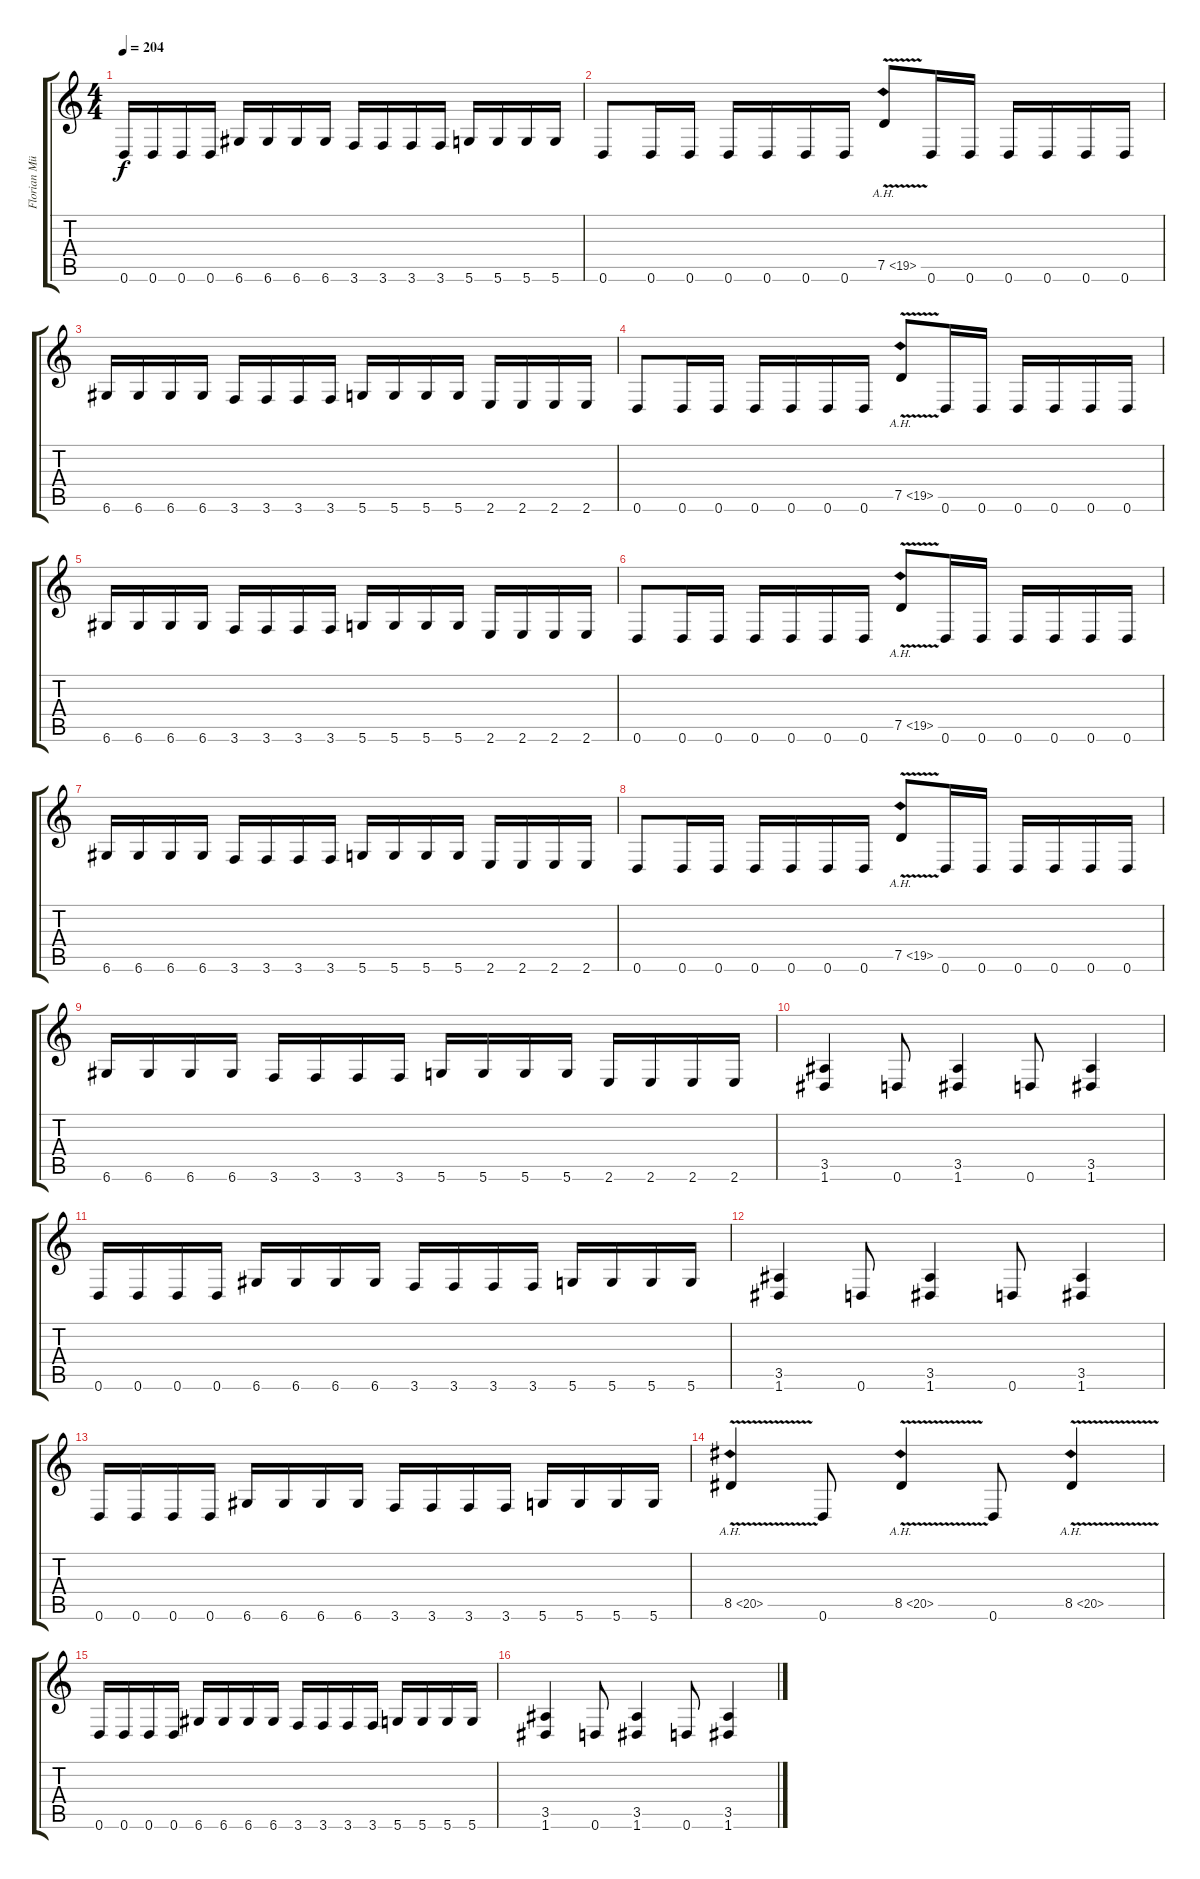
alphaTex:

\track ("Florian Müller" "Florian Mü") {instrument distortionguitar}
\staff {score tabs}
\tuning (D4 A3 F3 C3 G2 D2) {hide}
\ts (4 4)
\tempo 204
\clef g2
\ks c
0.6.16{dy f} 0.6.16 0.6.16 0.6.16 6.6.16 6.6.16 6.6.16 6.6.16 3.6.16 3.6.16 3.6.16 3.6.16 5.6.16 5.6.16 5.6.16 5.6.16 |
0.6.8 0.6.16 0.6.16 0.6.16 0.6.16 0.6.16 0.6.16 7.5{ah 12 v}.8 0.6.16 0.6.16 0.6.16 0.6.16 0.6.16 0.6.16 |
6.6.16 6.6.16 6.6.16 6.6.16 3.6.16 3.6.16 3.6.16 3.6.16 5.6.16 5.6.16 5.6.16 5.6.16 2.6.16 2.6.16 2.6.16 2.6.16 |
0.6.8 0.6.16 0.6.16 0.6.16 0.6.16 0.6.16 0.6.16 7.5{ah 12 v}.8 0.6.16 0.6.16 0.6.16 0.6.16 0.6.16 0.6.16 |
6.6.16 6.6.16 6.6.16 6.6.16 3.6.16 3.6.16 3.6.16 3.6.16 5.6.16 5.6.16 5.6.16 5.6.16 2.6.16 2.6.16 2.6.16 2.6.16 |
0.6.8 0.6.16 0.6.16 0.6.16 0.6.16 0.6.16 0.6.16 7.5{ah 12 v}.8 0.6.16 0.6.16 0.6.16 0.6.16 0.6.16 0.6.16 |
6.6.16 6.6.16 6.6.16 6.6.16 3.6.16 3.6.16 3.6.16 3.6.16 5.6.16 5.6.16 5.6.16 5.6.16 2.6.16 2.6.16 2.6.16 2.6.16 |
0.6.8 0.6.16 0.6.16 0.6.16 0.6.16 0.6.16 0.6.16 7.5{ah 12 v}.8 0.6.16 0.6.16 0.6.16 0.6.16 0.6.16 0.6.16 |
6.6.16 6.6.16 6.6.16 6.6.16 3.6.16 3.6.16 3.6.16 3.6.16 5.6.16 5.6.16 5.6.16 5.6.16 2.6.16 2.6.16 2.6.16 2.6.16 |
(3.5 1.6).4 0.6.8 (3.5 1.6).4 0.6.8 (3.5 1.6).4 |
0.6.16 0.6.16 0.6.16 0.6.16 6.6.16 6.6.16 6.6.16 6.6.16 3.6.16 3.6.16 3.6.16 3.6.16 5.6.16 5.6.16 5.6.16 5.6.16 |
(3.5 1.6).4 0.6.8 (3.5 1.6).4 0.6.8 (3.5 1.6).4 |
0.6.16 0.6.16 0.6.16 0.6.16 6.6.16 6.6.16 6.6.16 6.6.16 3.6.16 3.6.16 3.6.16 3.6.16 5.6.16 5.6.16 5.6.16 5.6.16 |
8.5{ah 12 v}.4 0.6.8 8.5{ah 12 v}.4 0.6.8 8.5{ah 12 v}.4 |
0.6.16 0.6.16 0.6.16 0.6.16 6.6.16 6.6.16 6.6.16 6.6.16 3.6.16 3.6.16 3.6.16 3.6.16 5.6.16 5.6.16 5.6.16 5.6.16 |
(3.5 1.6).4 0.6.8 (3.5 1.6).4 0.6.8 (3.5 1.6).4
